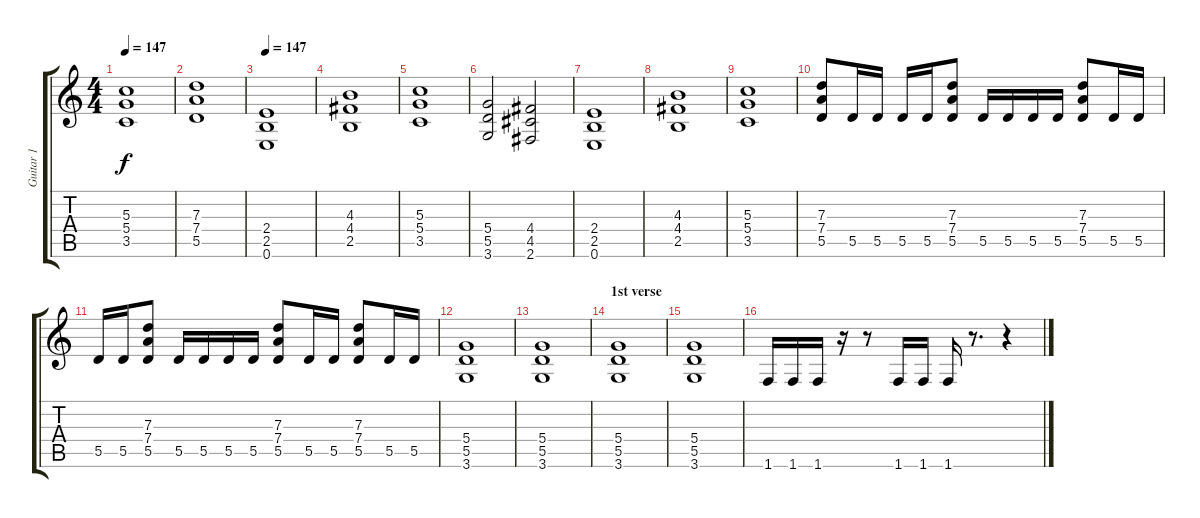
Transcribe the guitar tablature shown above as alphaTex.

\track ("Guitar 1" "Guitar 1") {instrument distortionguitar}
\staff {score tabs}
\tuning (E4 B3 G3 D3 A2 E2) {hide}
\ts (4 4)
\tempo 147
\clef g2
\ks c
(5.3 5.4 3.5).1{dy f} |
(7.3 7.4 5.5).1 |
\tempo 147
(2.4 2.5 0.6).1 |
(4.3 4.4 2.5).1 |
(5.3 5.4 3.5).1 |
(5.4 5.5 3.6).2 (4.4 4.5 2.6).2 |
(2.4 2.5 0.6).1 |
(4.3 4.4 2.5).1 |
(5.3 5.4 3.5).1 |
(7.3 7.4 5.5).8 5.5.16 5.5.16 5.5.16 5.5.16 (7.3 7.4 5.5).8 5.5.16 5.5.16 5.5.16 5.5.16 (7.3 7.4 5.5).8 5.5.16 5.5.16 |
5.5.16 5.5.16 (7.3 7.4 5.5).8 5.5.16 5.5.16 5.5.16 5.5.16 (7.3 7.4 5.5).8 5.5.16 5.5.16 (7.3 7.4 5.5).8 5.5.16 5.5.16 |
(5.4 5.5 3.6).1 |
(5.4 5.5 3.6).1 |
\section ("" "1st verse")
(5.4 5.5 3.6).1 |
(5.4 5.5 3.6).1 |
1.6.16 1.6.16 1.6.16 r.16 r.8 1.6.16 1.6.16 1.6.16 r.8{d} r.4
